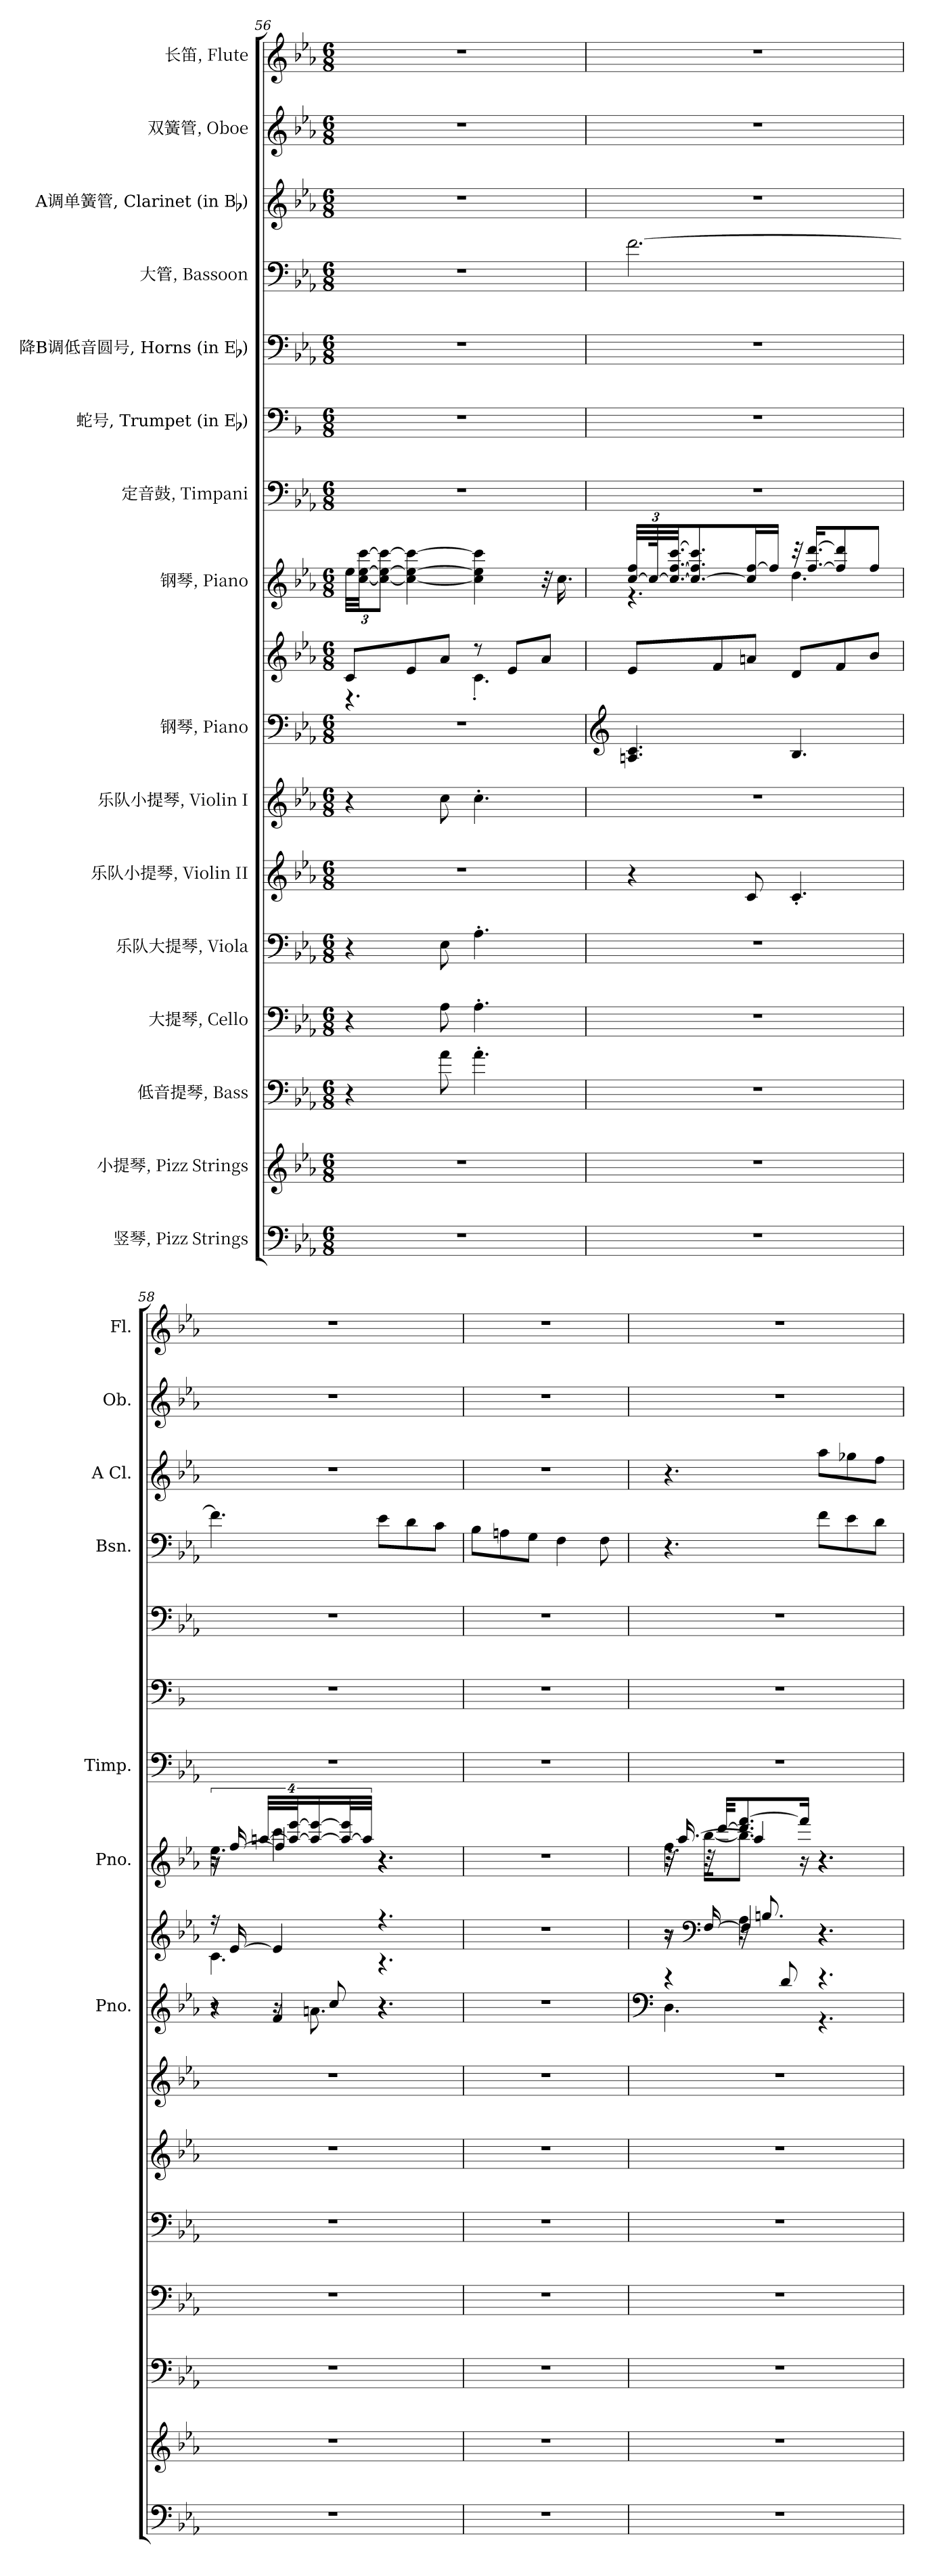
**kern	**kern	**kern	**kern	**kern	**kern	**kern	**kern	**kern	**kern	**kern	**kern	**kern	**kern	**kern	**kern	**kern
*part16	*part15	*part14	*part13	*part12	*part11	*part10	*part9	*part9	*part8	*part7	*part6	*part5	*part4	*part3	*part2	*part1
*staff17	*staff16	*staff15	*staff14	*staff13	*staff12	*staff11	*staff10	*staff9	*staff8	*staff7	*staff6	*staff5	*staff4	*staff3	*staff2	*staff1
*I"竖琴, Pizz Strings	*I"小提琴, Pizz Strings	*I"低音提琴, Bass	*I"大提琴, Cello	*I"乐队大提琴, Viola	*I"乐队小提琴, Violin II	*I"乐队小提琴, Violin I	*I"钢琴, Piano	*	*I"钢琴, Piano	*I"定音鼓, Timpani	*I"蛇号, Trumpet (in Eb)	*I"降B调低音圆号, Horns (in Eb)	*I"大管, Bassoon	*I"A调单簧管, Clarinet (in Bb)	*I"双簧管, Oboe	*I"长笛, Flute
*	*	*	*	*	*	*	*I'Pno.	*	*I'Pno.	*I'Timp.	*	*	*I'Bsn.	*I'A Cl.	*I'Ob.	*I'Fl.
*clefF4	*clefG2	*clefF4	*clefF4	*clefF4	*clefG2	*clefG2	*clefF4	*clefG2	*clefG2	*clefF4	*clefF4	*clefF4	*clefF4	*clefG2	*clefG2	*clefG2
*	*	*ITrd7c12	*	*	*	*	*	*	*	*	*ITrd1c2	*ITrd1c2	*	*ITrd2c3	*	*
*k[b-e-a-]	*k[b-e-a-]	*k[b-e-a-]	*k[b-e-a-]	*k[b-e-a-]	*k[b-e-a-]	*k[b-e-a-]	*k[b-e-a-]	*k[b-e-a-]	*k[b-e-a-]	*k[b-e-a-]	*k[b-e-a-]	*k[b-e-a-d-g-]	*k[b-e-a-]	*k[]	*k[b-e-a-]	*k[b-e-a-]
*M6/8	*M6/8	*M6/8	*M6/8	*M6/8	*M6/8	*M6/8	*M6/8	*M6/8	*M6/8	*M6/8	*M6/8	*M6/8	*M6/8	*M6/8	*M6/8	*M6/8
=56	=56	=56	=56	=56	=56	=56	=56	=56	=56	=56	=56	=56	=56	=56	=56	=56
*	*	*	*	*	*	*	*	*^	*	*	*	*	*	*	*	*
*	*	*	*	*	*	*	*	*	*	*Xbrackettup	*	*	*	*	*	*	*
2.r	2.r	4r	4r	4r	2.r	4r	2.r	8c/L	4.r	48ee-\LLL	2.r	2.r	2.r	2.r	2.r	2.r	2.r
.	.	.	.	.	.	.	.	.	.	[48cc\ [48ee-\ [48ccc\JJ	.	.	.	.	.	.	.
.	.	.	.	.	.	.	.	.	.	12cc\_ 12ee-\_ 12ccc\_J	.	.	.	.	.	.	.
.	.	.	.	.	.	.	.	8e-/	.	4cc\_ 4ee-\_ 4ccc\_	.	.	.	.	.	.	.
.	.	8A-\	8A-\	8E-\	.	8cc\	.	8a-/J	.	.	.	.	.	.	.	.	.
.	.	4.A-'\	4.A-'\	4.A-'\	.	4.cc'\	.	8r	4.c'\	4cc\] 4ee-\] 4ccc\]	.	.	.	.	.	.	.
.	.	.	.	.	.	.	.	8e-/L	.	.	.	.	.	.	.	.	.
.	.	.	.	.	.	.	.	8a-/J	.	32r	.	.	.	.	.	.	.
.	.	.	.	.	.	.	.	.	.	16.cc\	.	.	.	.	.	.	.
*	*	*	*	*	*	*	*	*v	*v	*	*	*	*	*	*	*	*
!!LO:PB:g=z
=57	=57	=57	=57	=57	=57	=57	=57	=57	=57	=57	=57	=57	=57	=57	=57	=57
*	*	*	*	*	*	*	*clefG2	*	*	*	*	*	*	*	*	*
*	*	*	*	*	*	*	*	*	*^	*	*	*	*	*	*	*
2.r	2.r	2.r	2.r	2.r	4r	2.r	4.An/ 4.c/	8e-/L	[48cc/ 48ff/LLL	4.r	2.r	2.r	2.r	[2.f\	2.r	2.r	2.r
.	.	.	.	.	.	.	.	.	96cc/K_	.	.	.	.	.	.	.	.
.	.	.	.	.	.	.	.	.	48.cc/_ [48.ff/ [48.ccc/JJ	.	.	.	.	.	.	.	.
.	.	.	.	.	.	.	.	.	8.cc/_ 8.ff/] 8.ccc/]	.	.	.	.	.	.	.	.
.	.	.	.	.	.	.	.	8f/	.	.	.	.	.	.	.	.	.
.	.	.	.	.	8c/	.	.	8an/J	16cc/] [16ff/L	.	.	.	.	.	.	.	.
.	.	.	.	.	.	.	.	.	16ff/JJ]	.	.	.	.	.	.	.	.
.	.	.	.	.	4.c'/	.	4.B-/	8d/L	32r	4.dd\	.	.	.	.	.	.	.
.	.	.	.	.	.	.	.	.	[16.ff/ [16.ddd/KL	.	.	.	.	.	.	.	.
.	.	.	.	.	.	.	.	8f/	8ff/] 8ddd/]	.	.	.	.	.	.	.	.
.	.	.	.	.	.	.	.	8b-/J	8ff/J	.	.	.	.	.	.	.	.
*	*	*	*	*	*	*	*	*	*v	*v	*	*	*	*	*	*	*
=58	=58	=58	=58	=58	=58	=58	=58	=58	=58	=58	=58	=58	=58	=58	=58	=58
*	*	*	*	*	*	*	*^	*^	*	*	*	*	*	*	*	*
*	*	*	*	*	*	*	*	*^	*	*	*	*	*	*	*	*	*	*
*	*	*	*	*	*	*	*	*	*	*	*	*brackettup	*	*	*	*	*	*	*
*	*	*	*	*	*	*	*	*	*	*	*	*^	*	*	*	*	*	*	*
*	*	*	*	*	*	*	*	*	*	*	*	*	*^	*	*	*	*	*	*	*
*	*	*	*	*	*	*	*	*	*	*	*	*	*	*^	*	*	*	*	*	*	*
2.r	2.r	2.r	2.r	2.r	2.r	2.r	4r	8r	8r	16r	4.c\	32%3r	8r	16r	4.ee-\	2.r	2.r	2.r	4.f\]	2.r	2.r	2.r
.	.	.	.	.	.	.	.	.	.	[16e-/	.	.	.	[16ff/	.	.	.	.	.	.	.	.
.	.	.	.	.	.	.	.	.	.	.	.	[64%3aan/LL	.	.	.	.	.	.	.	.	.	.
.	.	.	.	.	.	.	.	16r	4f/	4e-/]	.	.	4ccc\	4ff/]	.	.	.	.	.	.	.	.
.	.	.	.	.	.	.	.	.	.	.	.	64%3aa/_ [64%3eee-/J	.	.	.	.	.	.	.	.	.	.
.	.	.	.	.	.	.	.	8.an\	.	.	.	32%3aa/_ 32%3eee-/_	.	.	.	.	.	.	.	.	.	.
.	.	.	.	.	.	.	8cc/	.	.	.	.	.	.	.	.	.	.	.	.	.	.	.
.	.	.	.	.	.	.	.	.	.	.	.	64%3aa/_ 64%3eee-/]L	.	.	.	.	.	.	.	.	.	.
.	.	.	.	.	.	.	.	.	.	.	.	64%3aa/JJ]	.	.	.	.	.	.	.	.	.	.
.	.	.	.	.	.	.	4.r	4.r	4.r	4.r	4.r	4.r	4.r	4.r	4.r	.	.	.	8e-\L	.	.	.
.	.	.	.	.	.	.	.	.	.	.	.	.	.	.	.	.	.	.	8d\	.	.	.
.	.	.	.	.	.	.	.	.	.	.	.	.	.	.	.	.	.	.	8c\J	.	.	.
*	*	*	*	*	*	*	*v	*v	*v	*	*	*v	*v	*v	*v	*	*	*	*	*	*	*
*	*	*	*	*	*	*	*	*v	*v	*	*	*	*	*	*	*	*
!!LO:PB:g=z
=59	=59	=59	=59	=59	=59	=59	=59	=59	=59	=59	=59	=59	=59	=59	=59	=59
2.r	2.r	2.r	2.r	2.r	2.r	2.r	2.r	2.r	2.r	2.r	2.r	2.r	8B-\L	2.r	2.r	2.r
.	.	.	.	.	.	.	.	.	.	.	.	.	8An\	.	.	.
.	.	.	.	.	.	.	.	.	.	.	.	.	8G\J	.	.	.
.	.	.	.	.	.	.	.	.	.	.	.	.	4F\	.	.	.
.	.	.	.	.	.	.	.	.	.	.	.	.	8F\	.	.	.
=60	=60	=60	=60	=60	=60	=60	=60	=60	=60	=60	=60	=60	=60	=60	=60	=60
*	*	*	*	*	*	*	*clefF4	*	*	*	*	*	*	*	*	*
*	*	*	*	*	*	*	*^	*^	*^	*	*	*	*	*	*	*
*	*	*	*	*	*	*	*	*	*	*^	*	*^	*	*	*	*	*	*	*
*	*	*	*	*	*	*	*	*	*	*	*	*	*	*^	*	*	*	*	*	*	*
2.r	2.r	2.r	2.r	2.r	2.r	2.r	4r	4.D\	8r	8r	16r	16r	16r	32r	4.ff\	2.r	2.r	2.r	4.r	4.r	2.r	2.r
.	.	.	.	.	.	.	.	.	.	.	.	.	.	[16.aa-/	.	.	.	.	.	.	.	.
*	*	*	*	*	*	*	*	*	*clefF4	*	*	*	*	*	*	*	*	*	*	*	*	*
.	.	.	.	.	.	.	.	.	.	.	[16F/	32r	[16bb-\KL	.	.	.	.	.	.	.	.	.
.	.	.	.	.	.	.	.	.	.	.	.	[32ddd/KKL	.	.	.	.	.	.	.	.	.	.
.	.	.	.	.	.	.	.	.	16r	4A-\	4F/]	8.ddd/] [8.fff/	8.bb-\J]	4aa-/]	.	.	.	.	.	.	.	.
.	.	.	.	.	.	.	.	.	8.Bn/	.	.	.	.	.	.	.	.	.	.	.	.	.
.	.	.	.	.	.	.	8d/	.	.	.	.	.	.	.	.	.	.	.	.	.	.	.
.	.	.	.	.	.	.	.	.	.	.	.	16fff/Jk]	16r	.	.	.	.	.	.	.	.	.
.	.	.	.	.	.	.	4.r	4.r	4.r	4.r	4.r	4.r	4.r	4.r	4.r	.	.	.	8f\L	8ff\L	.	.
.	.	.	.	.	.	.	.	.	.	.	.	.	.	.	.	.	.	.	8e-\	8ee-X\	.	.
.	.	.	.	.	.	.	.	.	.	.	.	.	.	.	.	.	.	.	8d\J	8dd\J	.	.
*	*	*	*	*	*	*	*v	*v	*	*	*	*v	*v	*v	*v	*	*	*	*	*	*	*
*	*	*	*	*	*	*	*	*v	*v	*v	*	*	*	*	*	*	*	*
=	=	=	=	=	=	=	=	=	=	=	=	=	=	=	=	=
*-	*-	*-	*-	*-	*-	*-	*-	*-	*-	*-	*-	*-	*-	*-	*-	*-
